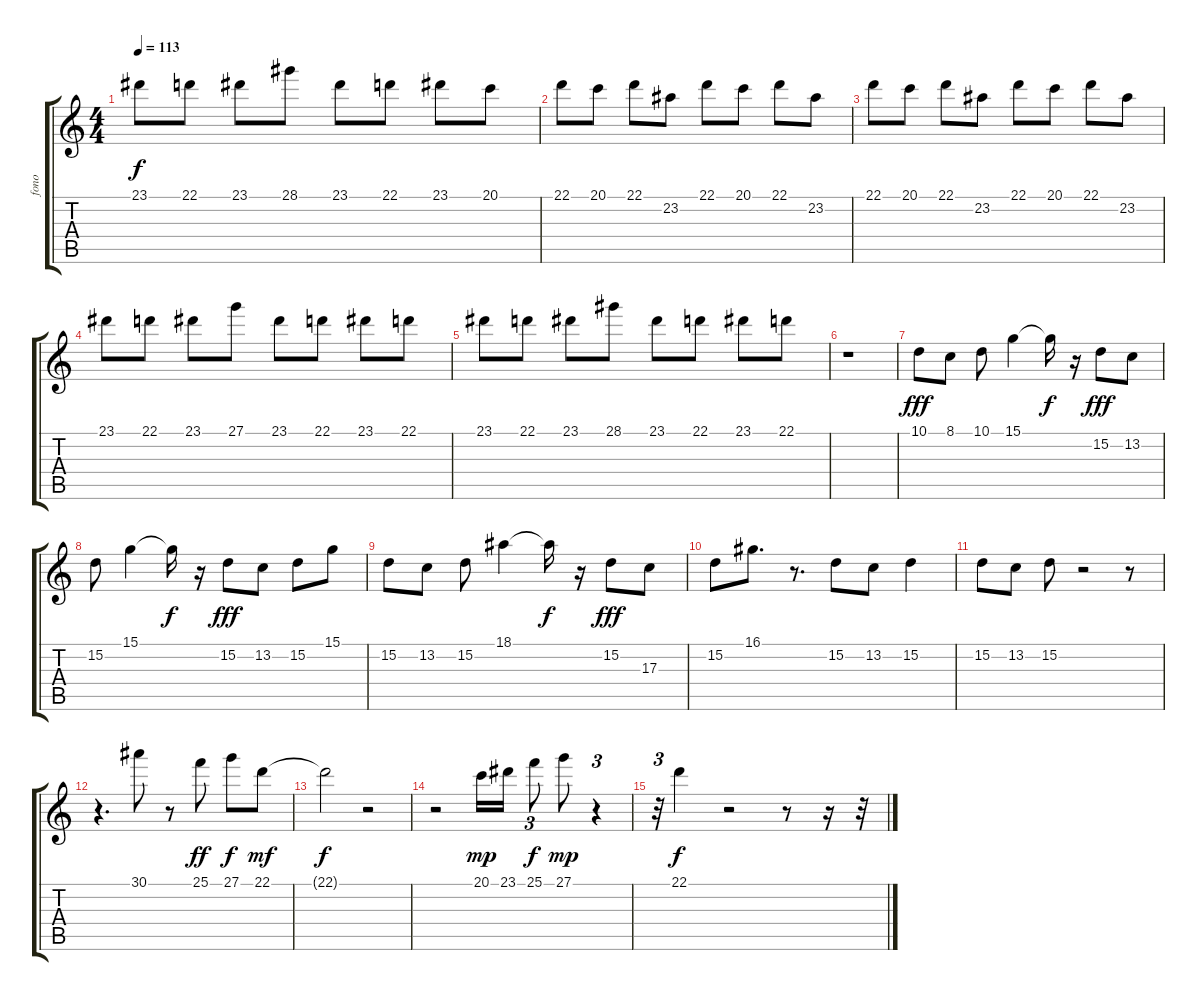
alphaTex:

\track ("fono" "fono") {instrument brightacousticpiano}
\staff {score tabs}
\tuning (E4 B3 G3 D3 A2 E2) {hide}
\ts (4 4)
\tempo 113
\clef g2
\ks c
23.1.8{dy f} 22.1.8 23.1.8 28.1.8 23.1.8 22.1.8 23.1.8 20.1.8 |
22.1.8 20.1.8 22.1.8 23.2.8 22.1.8 20.1.8 22.1.8 23.2.8 |
22.1.8 20.1.8 22.1.8 23.2.8 22.1.8 20.1.8 22.1.8 23.2.8 |
23.1.8 22.1.8 23.1.8 27.1.8 23.1.8 22.1.8 23.1.8 22.1.8 |
23.1.8 22.1.8 23.1.8 28.1.8 23.1.8 22.1.8 23.1.8 22.1.8 |
r.1 |
10.1.8{dy fff} 8.1.8 10.1.8 15.1.4 15.1{t}.16{dy f} r.16 15.2.8{dy fff} 13.2.8 |
15.2.8 15.1.4 15.1{t}.16{dy f} r.16 15.2.8{dy fff} 13.2.8 15.2.8 15.1.8 |
15.2.8 13.2.8 15.2.8 18.1.4 18.1{t}.16{dy f} r.16 15.2.8{dy fff} 17.3.8 |
15.2.8 16.1.8{d} r.8{d} 15.2.8 13.2.8 15.2.4 |
15.2.8 13.2.8 15.2.8 r.2 r.8 |
r.4{d} 30.1.8 r.8 25.1.8{dy ff} 27.1.8{dy f} 22.1.8{dy mf} |
22.1{t}.2{dy f} r.2 |
r.2 20.1.16{dy mp} 23.1.16 25.1.8{tu (3 2) dy f} 27.1.8{dy mp} r.4{tu (3 2)} |
r.32{tu (3 2)} 22.1.4{dy f} r.2 r.8 r.16 r.32
